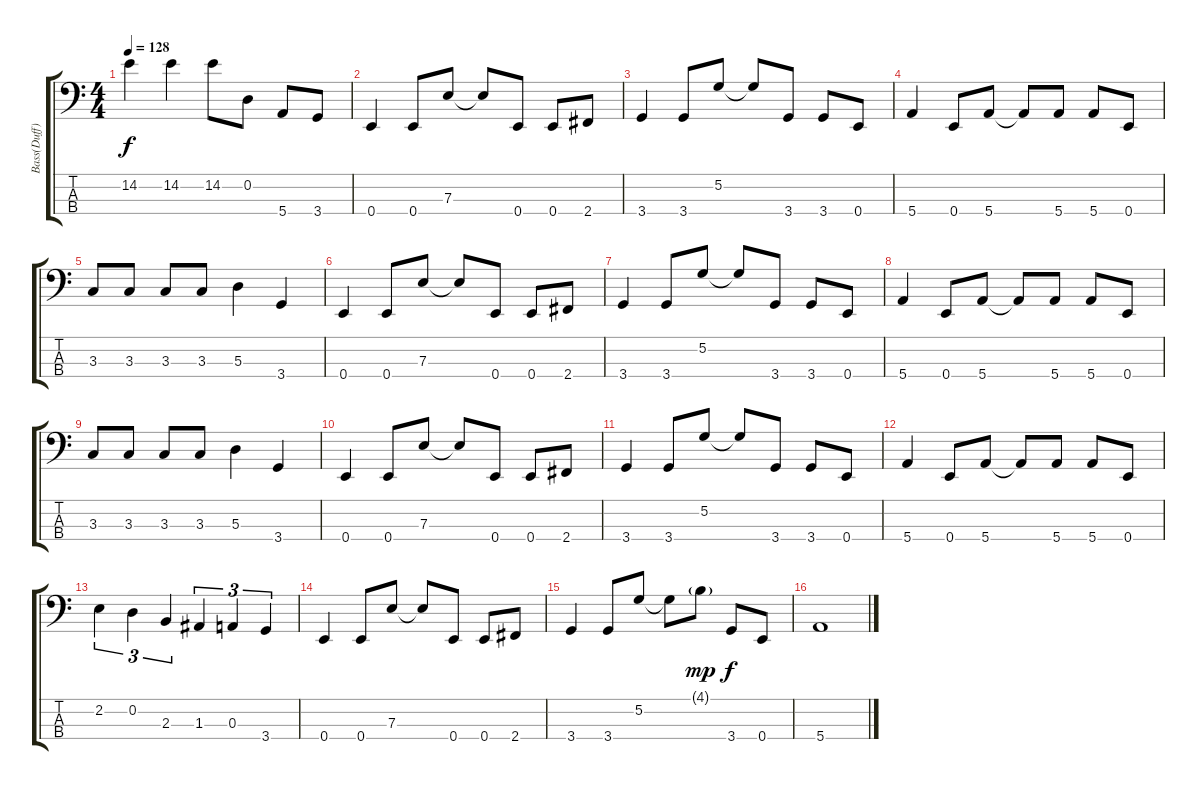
\track ("Bass(Duff)" "Bass(Duff)") {instrument electricbassfinger}
\staff {score tabs}
\tuning (G2 D2 A1 E1) {hide}
\ts (4 4)
\tempo 128
\clef f4
\ks c
14.2.4{dy f} 14.2.4 14.2.8 0.2.8 5.4.8 3.4.8 |
0.4.4 0.4.8 7.3.8 7.3{t}.8 0.4.8 0.4.8 2.4.8 |
3.4.4 3.4.8 5.2.8 5.2{t}.8 3.4.8 3.4.8 0.4.8 |
5.4.4 0.4.8 5.4.8 5.4{t}.8 5.4.8 5.4.8 0.4.8 |
3.3.8 3.3.8 3.3.8 3.3.8 5.3.4 3.4.4 |
0.4.4 0.4.8 7.3.8 7.3{t}.8 0.4.8 0.4.8 2.4.8 |
3.4.4 3.4.8 5.2.8 5.2{t}.8 3.4.8 3.4.8 0.4.8 |
5.4.4 0.4.8 5.4.8 5.4{t}.8 5.4.8 5.4.8 0.4.8 |
3.3.8 3.3.8 3.3.8 3.3.8 5.3.4 3.4.4 |
0.4.4 0.4.8 7.3.8 7.3{t}.8 0.4.8 0.4.8 2.4.8 |
3.4.4 3.4.8 5.2.8 5.2{t}.8 3.4.8 3.4.8 0.4.8 |
5.4.4 0.4.8 5.4.8 5.4{t}.8 5.4.8 5.4.8 0.4.8 |
2.2.4{tu (3 2)} 0.2.4{tu (3 2)} 2.3.4{tu (3 2)} 1.3.4{tu (3 2)} 0.3.4{tu (3 2)} 3.4.4{tu (3 2)} |
0.4.4 0.4.8 7.3.8 7.3{t}.8 0.4.8 0.4.8 2.4.8 |
3.4.4 3.4.8 5.2.8 5.2{t}.8 4.1{g}.8{dy mp} 3.4.8{dy f} 0.4.8 |
5.4.1
